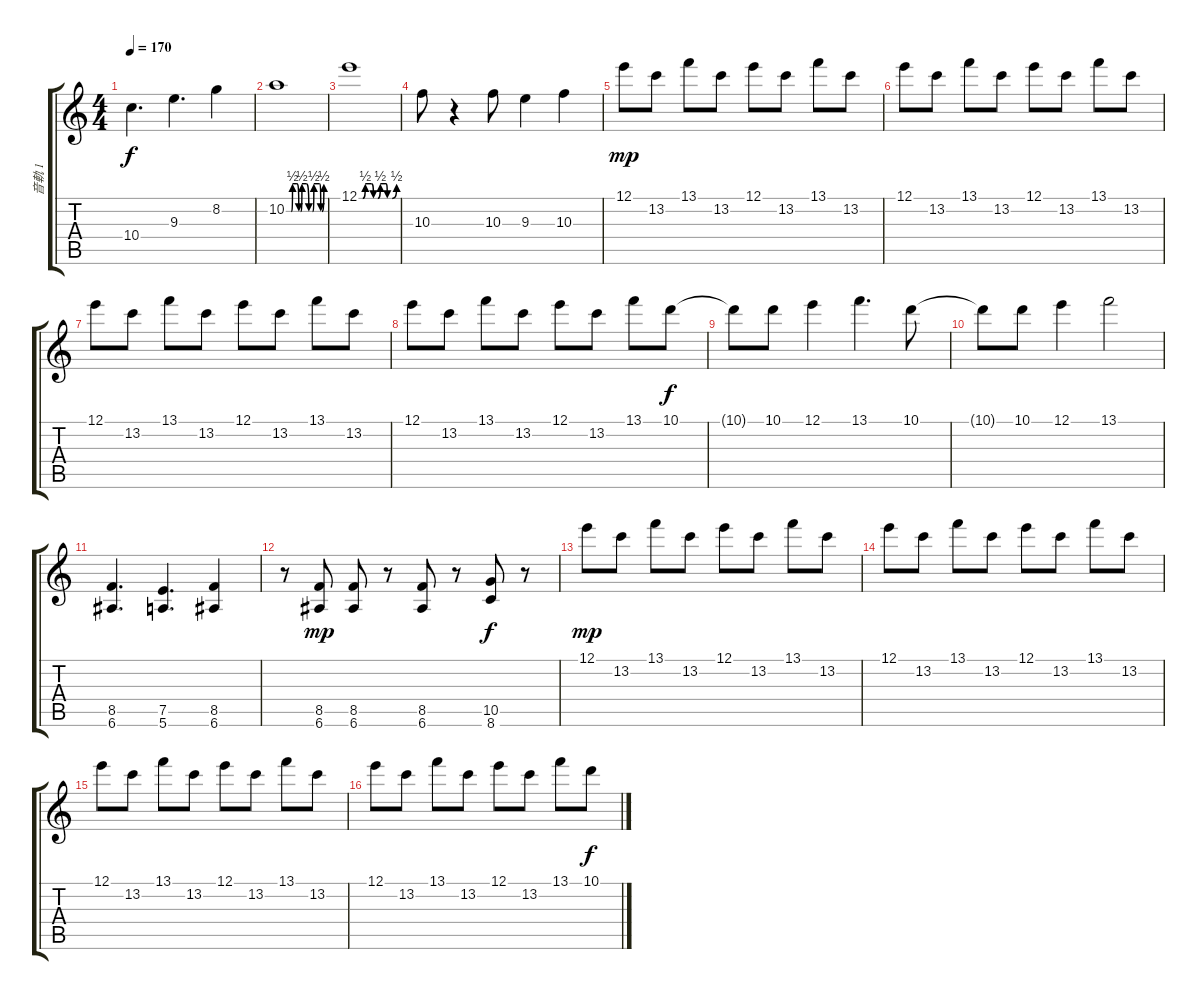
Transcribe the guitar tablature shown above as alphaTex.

\track ("音軌 1" "音軌 1") {instrument overdrivenguitar}
\staff {score tabs}
\tuning (E4 B3 G3 D3 A2 E2) {hide}
\ts (4 4)
\tempo 170
\clef g2
\ks c
10.4.4{d dy f} 9.3.4{d} 8.2.4 |
10.2{be (custom 0 0 8 0 10 2 17 2 20 0 23 0 25 2 32 2 36 0 42 0 44 2 53 2 55 0 57 0 60 2)}.1 |
12.1{be (custom 0 0 6 0 10 2 20 2 23 0 30 0 34 2 43 2 45 0 48 0 53 0 60 2)}.1 |
10.3.8 r.4 10.3.8 9.3.4 10.3.4 |
12.1.8{dy mp} 13.2.8 13.1.8 13.2.8 12.1.8 13.2.8 13.1.8 13.2.8 |
12.1.8 13.2.8 13.1.8 13.2.8 12.1.8 13.2.8 13.1.8 13.2.8 |
12.1.8 13.2.8 13.1.8 13.2.8 12.1.8 13.2.8 13.1.8 13.2.8 |
12.1.8 13.2.8 13.1.8 13.2.8 12.1.8 13.2.8 13.1.8 10.1.8{dy f} |
10.1{t}.8 10.1.8 12.1.4 13.1.4{d} 10.1.8 |
10.1{t}.8 10.1.8 12.1.4 13.1.2 |
(8.5 6.6).4{d} (7.5 5.6).4{d} (8.5 6.6).4 |
r.8 (8.5 6.6).8{dy mp} (8.5 6.6).8 r.8 (8.5 6.6).8 r.8 (10.5 8.6).8{dy f} r.8 |
12.1.8{dy mp} 13.2.8 13.1.8 13.2.8 12.1.8 13.2.8 13.1.8 13.2.8 |
12.1.8 13.2.8 13.1.8 13.2.8 12.1.8 13.2.8 13.1.8 13.2.8 |
12.1.8 13.2.8 13.1.8 13.2.8 12.1.8 13.2.8 13.1.8 13.2.8 |
12.1.8 13.2.8 13.1.8 13.2.8 12.1.8 13.2.8 13.1.8 10.1.8{dy f}
